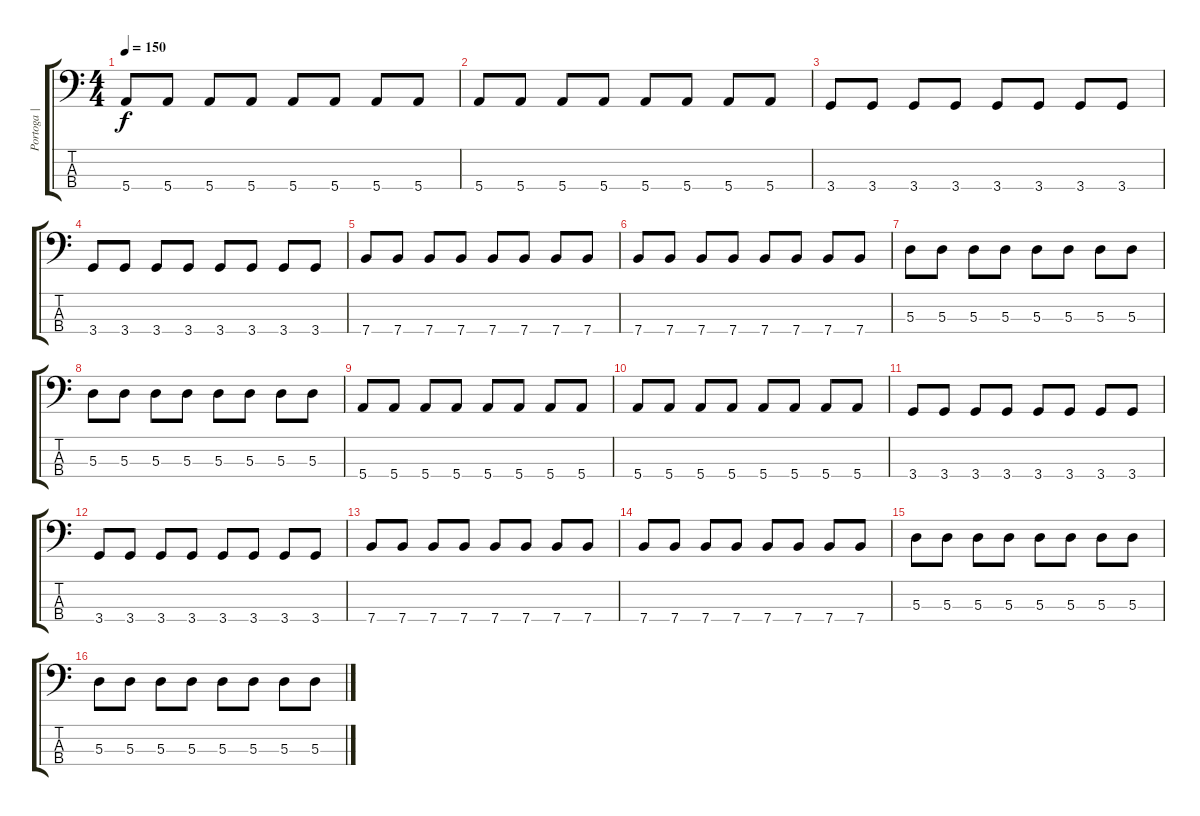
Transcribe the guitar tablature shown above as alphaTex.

\track ("Portoga | Baixo" "Portoga | ") {instrument synthbass2}
\staff {score tabs}
\tuning (G2 D2 A1 E1) {hide}
\ts (4 4)
\tempo 150
\clef f4
\ks c
5.4.8{dy f} 5.4.8 5.4.8 5.4.8 5.4.8 5.4.8 5.4.8 5.4.8 |
5.4.8 5.4.8 5.4.8 5.4.8 5.4.8 5.4.8 5.4.8 5.4.8 |
3.4.8 3.4.8 3.4.8 3.4.8 3.4.8 3.4.8 3.4.8 3.4.8 |
3.4.8 3.4.8 3.4.8 3.4.8 3.4.8 3.4.8 3.4.8 3.4.8 |
7.4.8 7.4.8 7.4.8 7.4.8 7.4.8 7.4.8 7.4.8 7.4.8 |
7.4.8 7.4.8 7.4.8 7.4.8 7.4.8 7.4.8 7.4.8 7.4.8 |
5.3.8 5.3.8 5.3.8 5.3.8 5.3.8 5.3.8 5.3.8 5.3.8 |
5.3.8 5.3.8 5.3.8 5.3.8 5.3.8 5.3.8 5.3.8 5.3.8 |
5.4.8 5.4.8 5.4.8 5.4.8 5.4.8 5.4.8 5.4.8 5.4.8 |
5.4.8 5.4.8 5.4.8 5.4.8 5.4.8 5.4.8 5.4.8 5.4.8 |
3.4.8 3.4.8 3.4.8 3.4.8 3.4.8 3.4.8 3.4.8 3.4.8 |
3.4.8 3.4.8 3.4.8 3.4.8 3.4.8 3.4.8 3.4.8 3.4.8 |
7.4.8 7.4.8 7.4.8 7.4.8 7.4.8 7.4.8 7.4.8 7.4.8 |
7.4.8 7.4.8 7.4.8 7.4.8 7.4.8 7.4.8 7.4.8 7.4.8 |
5.3.8 5.3.8 5.3.8 5.3.8 5.3.8 5.3.8 5.3.8 5.3.8 |
5.3.8 5.3.8 5.3.8 5.3.8 5.3.8 5.3.8 5.3.8 5.3.8
